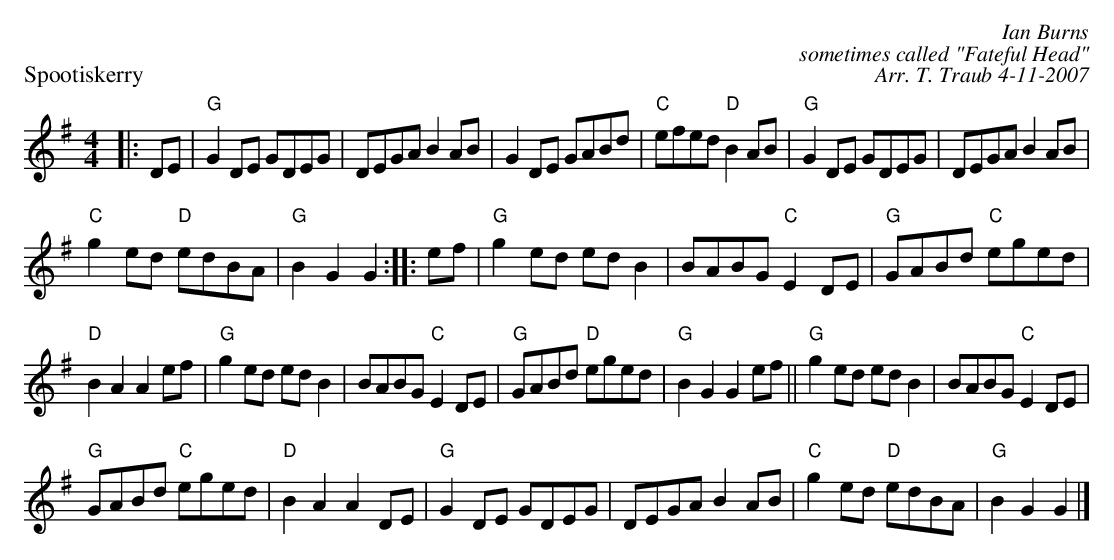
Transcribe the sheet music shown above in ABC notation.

X:1
P: Spootiskerry
C: Ian Burns
C: sometimes called "Fateful Head"
C: Arr. T. Traub 4-11-2007
M: 4/4
K: G
L: 1/8
|: DE|"G"G2 DE GDEG|DEGA B2 AB|G2 DE GABd|"C"efed "D"B2 AB|"G"G2 DE GDEG|DEGA B2 AB|
"C"g2 ed "D"edBA|"G"B2 G2 G2 :||: ef|"G"g2 ed ed B2|BABG "C"E2 DE|"G"GABd "C"eged|
"D"B2 A2 A2 ef|"G"g2 ed ed B2|BABG "C"E2 DE|"G"GABd "D"eged|"G"B2 G2 G2 ef||"G"g2 ed ed B2|BABG "C"E2 DE|
"G"GABd "C"eged| "D"B2 A2 A2 DE|"G"G2 DE GDEG|DEGA B2 AB| "C"g2 ed "D"edBA|"G"B2 G2 G2 |]
